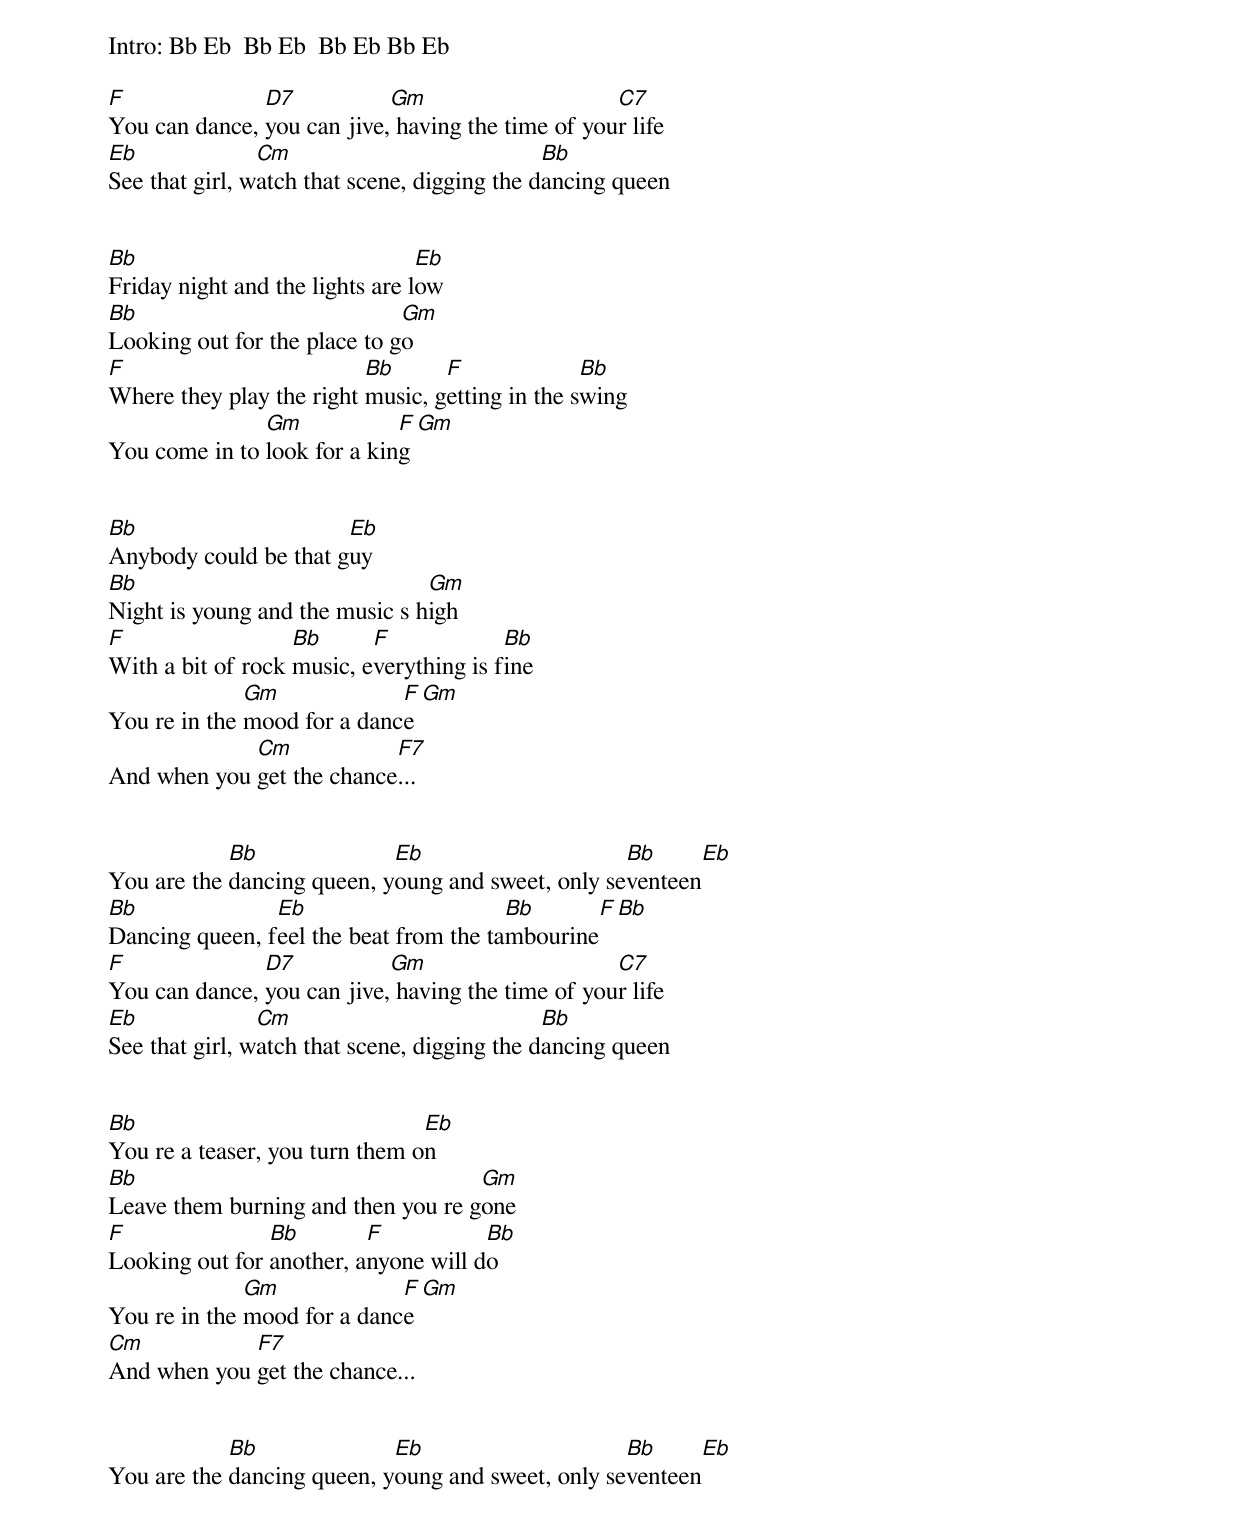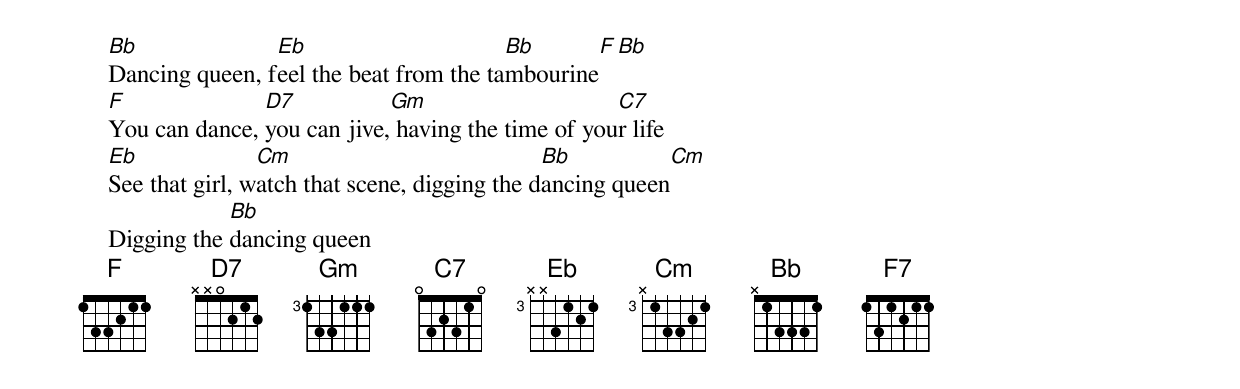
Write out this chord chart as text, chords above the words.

    Intro: Bb Eb  Bb Eb  Bb Eb Bb Eb

    F              D7           Gm                     C7
    You can dance, you can jive, having the time of your life
    Eb              Cm                            Bb
    See that girl, watch that scene, digging the dancing queen


    Bb                               Eb
    Friday night and the lights are low
    Bb                            Gm
    Looking out for the place to go
    F                         Bb      F              Bb
    Where they play the right music, getting in the swing
                   Gm            F Gm
    You come in to look for a king


    Bb                     Eb
    Anybody could be that guy
    Bb                              Gm
    Night is young and the music s high
    F                  Bb      F             Bb
    With a bit of rock music, everything is fine
                  Gm             F Gm
    You re in the mood for a dance
                 Cm            F7
    And when you get the chance...


                Bb              Eb                     Bb        Eb
    You are the dancing queen, young and sweet, only seventeen
    Bb              Eb                      Bb        F Bb
    Dancing queen, feel the beat from the tambourine
    F              D7           Gm                     C7
    You can dance, you can jive, having the time of your life
    Eb              Cm                            Bb
    See that girl, watch that scene, digging the dancing queen


    Bb                              Eb
    You re a teaser, you turn them on
    Bb                                  Gm
    Leave them burning and then you re gone
    F               Bb        F           Bb
    Looking out for another, anyone will do
                  Gm             F Gm
    You re in the mood for a dance
    Cm           F7
    And when you get the chance...


                Bb              Eb                     Bb        Eb
    You are the dancing queen, young and sweet, only seventeen
    Bb              Eb                      Bb        F Bb
    Dancing queen, feel the beat from the tambourine
    F              D7           Gm                     C7
    You can dance, you can jive, having the time of your life
    Eb              Cm                            Bb            Cm
    See that girl, watch that scene, digging the dancing queen
                Bb
    Digging the dancing queen
